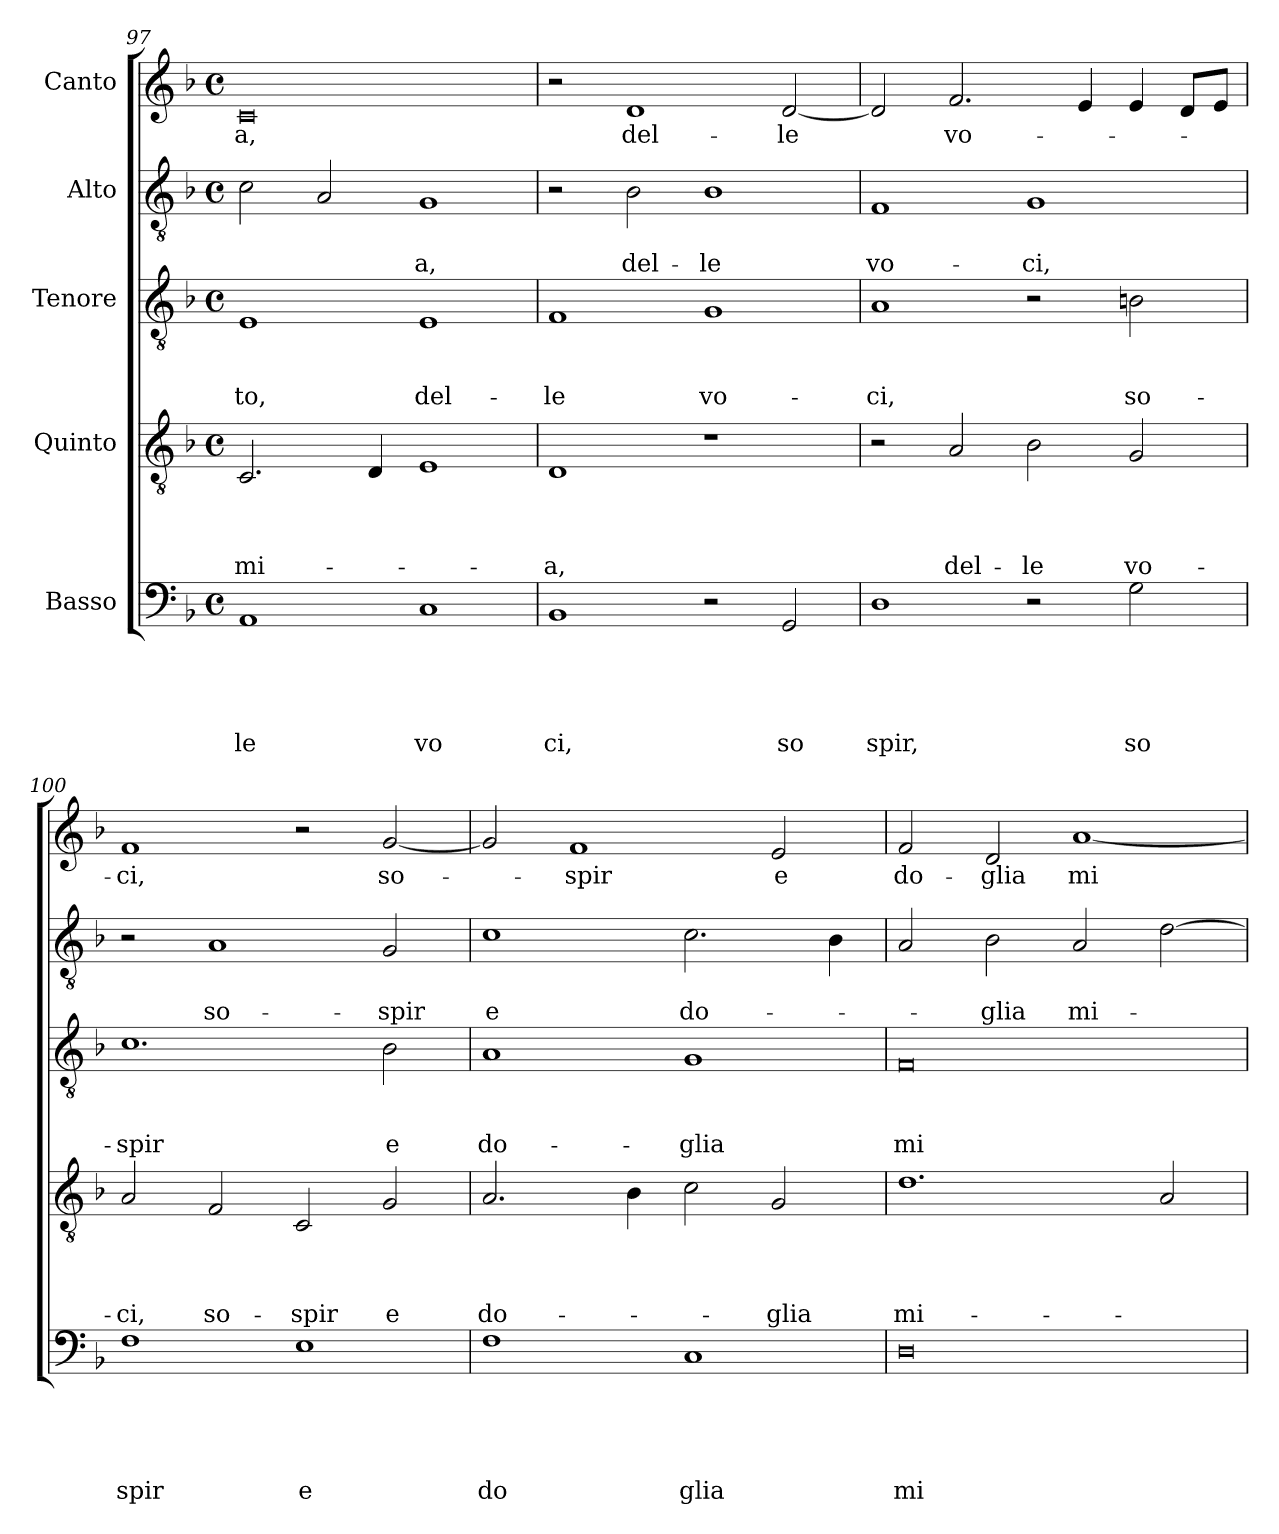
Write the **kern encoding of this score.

**kern	**text	**text	**text	**text	**text	**kern	**text	**text	**text	**text	**kern	**text	**text	**text	**kern	**text	**text	**kern	**text
*part5	*part5	*part5	*part5	*part5	*part5	*part4	*part4	*part4	*part4	*part4	*part3	*part3	*part3	*part3	*part2	*part2	*part2	*part1	*part1
*staff5	*staff5	*staff5	*staff5	*staff5	*staff5	*staff4	*staff4	*staff4	*staff4	*staff4	*staff3	*staff3	*staff3	*staff3	*staff2	*staff2	*staff2	*staff1	*staff1
*I"Basso	*	*	*	*	*	*I"Quinto	*	*	*	*	*I"Tenore	*	*	*	*I"Alto	*	*	*I"Canto	*
*clefF4	*	*	*	*	*	*clefGv2	*	*	*	*	*clefGv2	*	*	*	*clefGv2	*	*	*clefG2	*
*k[b-]	*	*	*	*	*	*k[b-]	*	*	*	*	*k[b-]	*	*	*	*k[b-]	*	*	*k[b-]	*
*F:	*	*	*	*	*	*F:	*	*	*	*	*F:	*	*	*	*F:	*	*	*F:	*
*M4/4	*	*	*	*	*	*M4/4	*	*	*	*	*M4/4	*	*	*	*M4/4	*	*	*M4/4	*
*met(c)	*	*	*	*	*	*met(c)	*	*	*	*	*met(c)	*	*	*	*met(c)	*	*	*met(c)	*
=97	=97	=97	=97	=97	=97	=97	=97	=97	=97	=97	=97	=97	=97	=97	=97	=97	=97	=97	=97
!	!	!	!	!	!LO:LY:b	!	!	!	!	!LO:LY:b	!	!	!	!LO:LY:b	!	!	!	!	!LO:LY:b
1AA	.	.	.	.	le	2.C/	.	.	.	mi-	1E	.	.	-to,	2c\	.	.	0c	-a,
.	.	.	.	.	.	.	.	.	.	.	.	.	.	.	2A/	.	.	.	.
.	.	.	.	.	.	4D/	.	.	.	.	.	.	.	.	.	.	.	.	.
!	!	!	!	!	!LO:LY:b	!	!	!	!	!	!	!	!	!LO:LY:b	!	!	!LO:LY:b	!	!
1C	.	.	.	.	vo	1E	.	.	.	.	1E	.	.	del-	1G	.	-a,	.	.
=98	=98	=98	=98	=98	=98	=98	=98	=98	=98	=98	=98	=98	=98	=98	=98	=98	=98	=98	=98
!	!	!	!	!	!LO:LY:b	!	!	!	!	!LO:LY:b	!	!	!	!LO:LY:b	!	!	!	!	!
1BB-	.	.	.	.	ci,	1D	.	.	.	-a,	1F	.	.	-le	2r	.	.	2r	.
!	!	!	!	!	!	!	!	!	!	!	!	!	!	!	!	!	!LO:LY:b	!	!LO:LY:b
.	.	.	.	.	.	.	.	.	.	.	.	.	.	.	2B-\	.	del-	1d	del-
!	!	!	!	!	!	!	!	!	!	!	!	!	!	!LO:LY:b	!	!	!LO:LY:b	!	!
2r	.	.	.	.	.	1r	.	.	.	.	1G	.	.	vo-	1B-	.	-le	.	.
!	!	!	!	!	!LO:LY:b	!	!	!	!	!	!	!	!	!	!	!	!	!	!LO:LY:b
2GG/	.	.	.	.	so	.	.	.	.	.	.	.	.	.	.	.	.	[<2d/	-le
=99	=99	=99	=99	=99	=99	=99	=99	=99	=99	=99	=99	=99	=99	=99	=99	=99	=99	=99	=99
!	!	!	!	!	!LO:LY:b	!	!	!	!	!	!	!	!	!LO:LY:b	!	!	!LO:LY:b	!	!
1D	.	.	.	.	spir,	2r	.	.	.	.	1A	.	.	-ci,	1F	.	vo-	2d/]	.
!	!	!	!	!	!	!	!	!	!	!LO:LY:b	!	!	!	!	!	!	!	!	!LO:LY:b
.	.	.	.	.	.	2A/	.	.	.	del-	.	.	.	.	.	.	.	2.f/	vo-
!	!	!	!	!	!	!	!	!	!	!LO:LY:b	!	!	!	!	!	!	!LO:LY:b	!	!
2r	.	.	.	.	.	2B-\	.	.	.	-le	2r	.	.	.	1G	.	-ci,	.	.
.	.	.	.	.	.	.	.	.	.	.	.	.	.	.	.	.	.	4e/	.
!	!	!	!	!	!LO:LY:b	!	!	!	!	!LO:LY:b	!	!	!	!LO:LY:b	!	!	!	!	!
2G\	.	.	.	.	so	2G/	.	.	.	vo-	2Bn\	.	.	so-	.	.	.	4e/	.
.	.	.	.	.	.	.	.	.	.	.	.	.	.	.	.	.	.	8d/L	.
.	.	.	.	.	.	.	.	.	.	.	.	.	.	.	.	.	.	8e/J	.
=100	=100	=100	=100	=100	=100	=100	=100	=100	=100	=100	=100	=100	=100	=100	=100	=100	=100	=100	=100
!	!	!	!	!	!LO:LY:b	!	!	!	!	!LO:LY:b	!	!	!	!LO:LY:b	!	!	!	!	!LO:LY:b
1F	.	.	.	.	spir	2A/	.	.	.	-ci,	1.c	.	.	-spir	2r	.	.	1f	-ci,
!	!	!	!	!	!	!	!	!	!	!LO:LY:b	!	!	!	!	!	!	!LO:LY:b	!	!
.	.	.	.	.	.	2F/	.	.	.	so-	.	.	.	.	1A	.	so-	.	.
!	!	!	!	!	!LO:LY:b	!	!	!	!	!LO:LY:b	!	!	!	!	!	!	!	!	!
1E	.	.	.	.	e	2C/	.	.	.	-spir	.	.	.	.	.	.	.	2r	.
!	!	!	!	!	!	!	!	!	!	!LO:LY:b	!	!	!	!LO:LY:b	!	!	!LO:LY:b	!	!LO:LY:b
.	.	.	.	.	.	2G/	.	.	.	e	2B-\	.	.	e	2G/	.	-spir	[<2g/	so-
=101	=101	=101	=101	=101	=101	=101	=101	=101	=101	=101	=101	=101	=101	=101	=101	=101	=101	=101	=101
!	!	!	!	!	!LO:LY:b	!	!	!	!	!LO:LY:b	!	!	!	!LO:LY:b	!	!	!LO:LY:b	!	!
1F	.	.	.	.	do	2.A/	.	.	.	do-	1A	.	.	do-	1c	.	e	2g/]	.
!	!	!	!	!	!	!	!	!	!	!	!	!	!	!	!	!	!	!	!LO:LY:b
.	.	.	.	.	.	.	.	.	.	.	.	.	.	.	.	.	.	1f	-spir
.	.	.	.	.	.	4B-\	.	.	.	.	.	.	.	.	.	.	.	.	.
!	!	!	!	!	!LO:LY:b	!	!	!	!	!	!	!	!	!LO:LY:b	!	!	!LO:LY:b	!	!
1C	.	.	.	.	glia	2c\	.	.	.	.	1G	.	.	-glia	2.c\	.	do-	.	.
!	!	!	!	!	!	!	!	!	!	!LO:LY:b	!	!	!	!	!	!	!	!	!LO:LY:b
.	.	.	.	.	.	2G/	.	.	.	-glia	.	.	.	.	.	.	.	2e/	e
.	.	.	.	.	.	.	.	.	.	.	.	.	.	.	4B-\	.	.	.	.
!!LO:LB:g=z
=102	=102	=102	=102	=102	=102	=102	=102	=102	=102	=102	=102	=102	=102	=102	=102	=102	=102	=102	=102
!	!	!	!	!	!LO:LY:b	!	!	!	!	!LO:LY:b	!	!	!	!LO:LY:b	!	!	!	!	!LO:LY:b
0D	.	.	.	.	mi	1.d	.	.	.	mi-	0F	.	.	mi	2A/	.	.	2f/	do-
!	!	!	!	!	!	!	!	!	!	!	!	!	!	!	!	!	!LO:LY:b	!	!LO:LY:b
.	.	.	.	.	.	.	.	.	.	.	.	.	.	.	2B-\	.	-glia	2d/	-glia
!	!	!	!	!	!	!	!	!	!	!	!	!	!	!	!	!	!LO:LY:b	!	!LO:LY:b
.	.	.	.	.	.	.	.	.	.	.	.	.	.	.	2A/	.	mi-	[<1a	mi-
.	.	.	.	.	.	2A/	.	.	.	.	.	.	.	.	[>2d\	.	.	.	.
=	=	=	=	=	=	=	=	=	=	=	=	=	=	=	=	=	=	=	=
*-	*-	*-	*-	*-	*-	*-	*-	*-	*-	*-	*-	*-	*-	*-	*-	*-	*-	*-	*-
